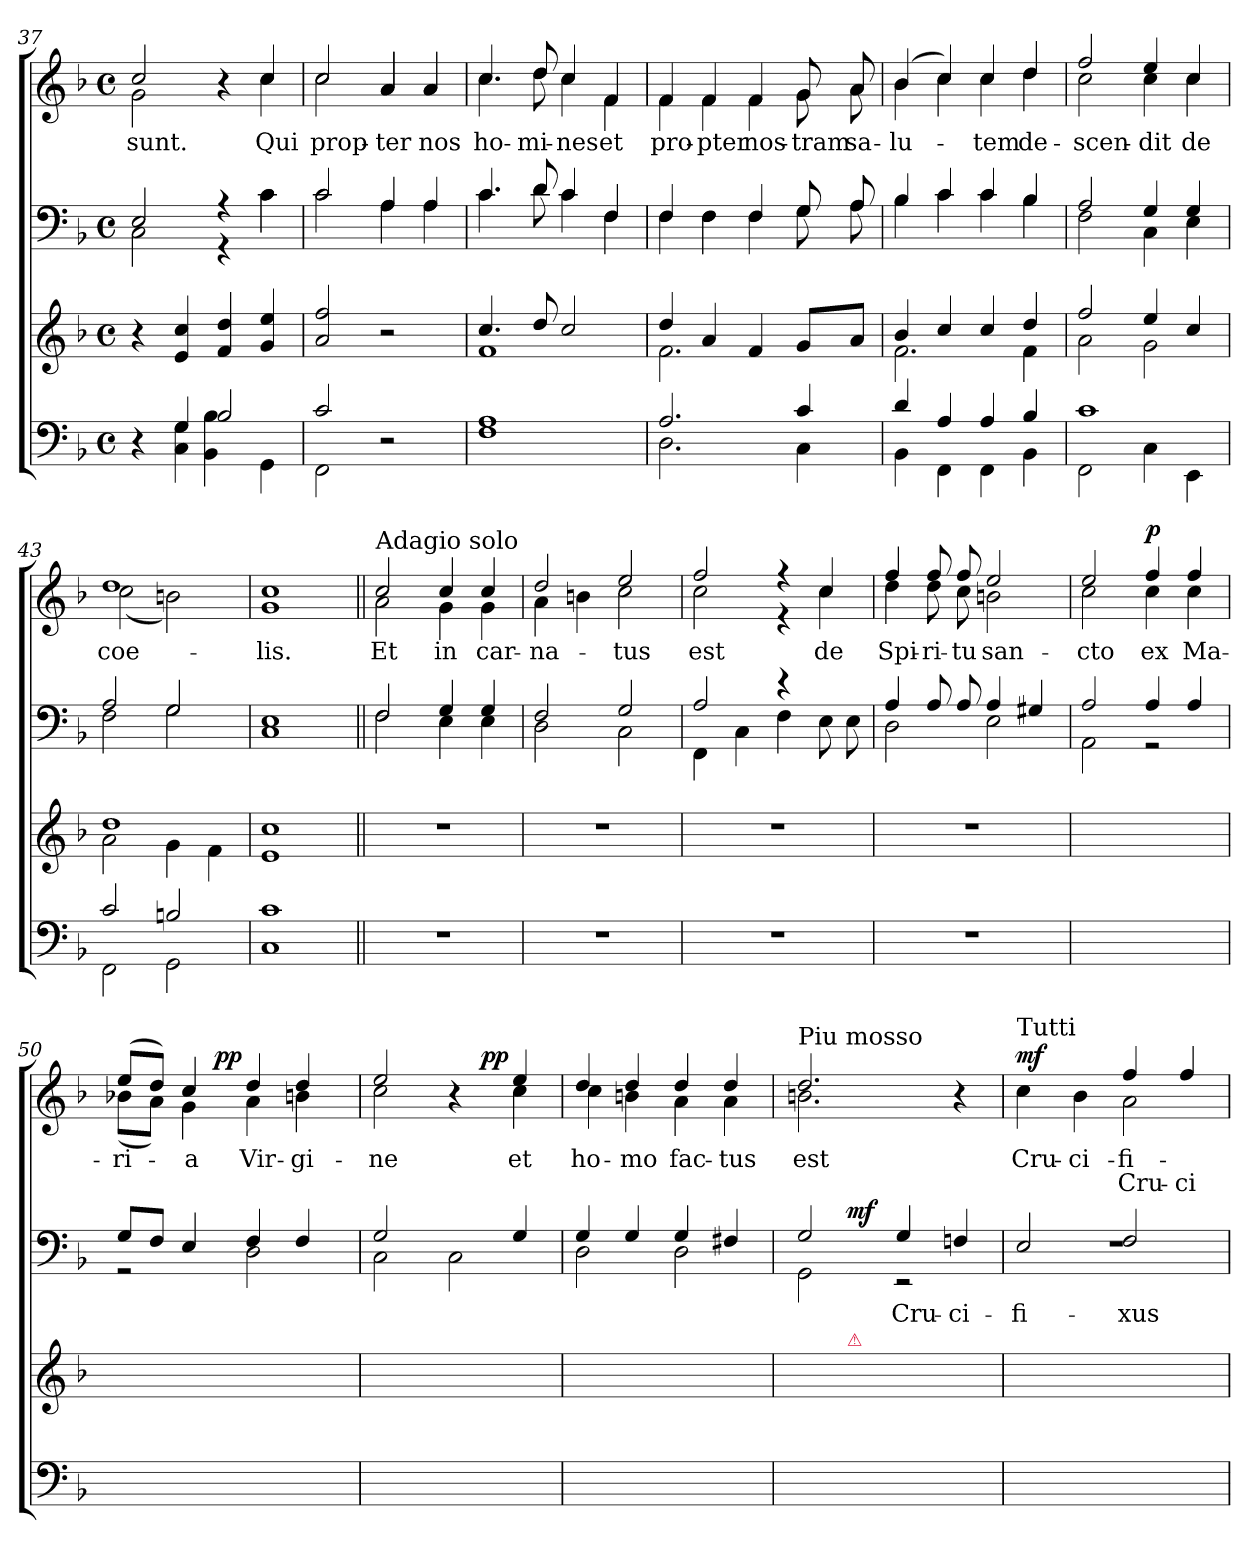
**kern	**kern	**kern	**text	**dynam	**kern	**text	**text	**dynam
*part4	*part3	*part2	*part2	*part2	*part1	*part1	*part1	*part1
*staff4	*staff3	*staff2	*staff2	*staff2	*staff1	*staff1	*staff1	*staff1
*clefF4	*clefG2	*clefF4	*	*	*clefG2	*	*	*
*k[b-]	*k[b-]	*k[b-]	*	*	*k[b-]	*	*	*
*M4/4	*M4/4	*M4/4	*	*	*M4/4	*	*	*
*met(c)	*met(c)	*met(c)	*	*	*met(c)	*	*	*
=37	=37	=37	=37	=37	=37	=37	=37	=37
*^	*	*^	*	*	*^	*	*	*
4r	4ryy	4r	2E/	2C\	.	.	2cc/	2g\	sunt.	.	.
4G/	4C\ 4G\	4e/ 4cc/	.	.	.	.	.	.	.	.	.
2B-/	4BB-\ 4B-\	4f/ 4dd/	4r	4r	.	.	4r	4ryy	.	.	.
.	4GG\	4g/ 4ee/	4c\	4c\	.	.	4cc/	4cc\	Qui	.	.
=38	=38	=38	=38	=38	=38	=38	=38	=38	=38	=38	=38
2c/	2FF\	2a/ 2ff/	2c/	2c\	.	.	2cc/	2cc\	prop-	.	.
2r	2ryy	2r	4A/	4A\	.	.	4a/	4a/	-ter	.	.
.	.	.	4A/	4A\	.	.	4a/	4a/	nos	.	.
=39	=39	=39	=39	=39	=39	=39	=39	=39	=39	=39	=39
*	*	*^	*	*	*	*	*	*	*	*	*
1A/	1F\	4.cc/	1f\	4.c/	4.c\	.	.	4.cc/	4.cc\	ho-	.	.
.	.	8dd/	.	8d/	8d\	.	.	8dd/	8dd\	-mi-	.	.
.	.	2cc/	.	4c/	4c\	.	.	4cc/	4cc\	-nes	.	.
.	.	.	.	4F/	4F\	.	.	4f/	4f\	et	.	.
=40	=40	=40	=40	=40	=40	=40	=40	=40	=40	=40	=40	=40
2.A/	2.D\	4dd/	2.f\	4F/	4F\	.	.	4f/	4f\	pro-	.	.
.	.	4a/	.	4F\	4F\	.	.	4f/	4f\	-pter	.	.
.	.	4f/	.	4F/	4F\	.	.	4f/	4f\	nos-	.	.
4c/	4C\	8g/L	4ryy	8G/	8G\	.	.	8g/	8g\	-tram	.	.
.	.	8a/J	.	8A/	8A\	.	.	8a/	8a\	sa-	.	.
=41	=41	=41	=41	=41	=41	=41	=41	=41	=41	=41	=41	=41
4d/	4BB-\	4b-/	2.f\	4B-/	4B-\	.	.	(4b-/	4b-\	-lu-	.	.
4A/	4FF\	4cc/	.	4c/	4c\	.	.	4cc/)	4cc\	.	.	.
4A/	4FF\	4cc/	.	4c/	4c\	.	.	4cc/	4cc\	-tem	.	.
4B-/	4BB-\	4dd/	4f\	4B-/	4B-\	.	.	4dd/	4dd\	de-	.	.
=42	=42	=42	=42	=42	=42	=42	=42	=42	=42	=42	=42	=42
1c/	2FF\	2ff/	2a\	2A/	2F\	.	.	2ff/	2cc\	-scen-	.	.
.	4C\	4ee/	2g\	4G/	4C\	.	.	4ee/	4cc\	-dit	.	.
.	4EE\	4cc/	.	4G/	4E\	.	.	4cc/	4cc\	de	.	.
=43	=43	=43	=43	=43	=43	=43	=43	=43	=43	=43	=43	=43
2c/	2FF\	1dd/	2a\	2A/	2F\	.	.	1dd/	(2cc\	coe-	.	.
2Bn/	2GG\	.	4g\	2G/	2G\	.	.	.	2bn\)	.	.	.
.	.	.	4f\	.	.	.	.	.	.	.	.	.
=44	=44	=44	=44	=44	=44	=44	=44	=44	=44	=44	=44	=44
1c/	1C\	1cc/	1e\	1E/	1C\	.	.	1cc/	1g\	-lis.	.	.
=45||	=45||	=45||	=45||	=45||	=45||	=45||	=45||	=45||	=45||	=45||	=45||	=45||
!	!	!	!	!	!	!	!	!LO:TX:a:t=Adagio solo	!	!	!	!
*v	*v	*	*	*	*	*	*	*	*	*	*	*
*	*v	*v	*	*	*	*	*	*	*	*	*
1r	1r	2F/	2F\	.	.	2cc/	2a\	Et	.	.
.	.	4G/	4E\	.	.	4cc/	4g\	in	.	.
.	.	4G/	4E\	.	.	4cc/	4g\	car-	.	.
=46	=46	=46	=46	=46	=46	=46	=46	=46	=46	=46
1r	1r	2F/	2D\	.	.	2dd/	4a\	-na-	.	.
.	.	.	.	.	.	.	4bn\	.	.	.
.	.	2G/	2C\	.	.	2ee/	2cc\	-tus	.	.
=47	=47	=47	=47	=47	=47	=47	=47	=47	=47	=47
1r	1r	2A/	4FF\	.	.	2ff/	2cc\	est	.	.
.	.	.	4C\	.	.	.	.	.	.	.
.	.	4r	4F\	.	.	4r	4r	.	.	.
.	.	4ryy	8E\	.	.	4cc/	4cc\	de	.	.
.	.	.	8E\	.	.	.	.	.	.	.
=48	=48	=48	=48	=48	=48	=48	=48	=48	=48	=48
1r	1r	4A/	2D\	.	.	4ff/	4dd\	Spi-	.	.
.	.	8A/	.	.	.	8ff/	8dd\	-ri-	.	.
.	.	8A/	.	.	.	8ff/	8cc\	-tu	.	.
.	.	4A/	2E\	.	.	2ee/	2bn\	san-	.	.
.	.	4G#X/	.	.	.	.	.	.	.	.
=49	=49	=49	=49	=49	=49	=49	=49	=49	=49	=49
1ryy	1ryy	2A/	2AA\	.	.	2ee/	2cc\	-cto	.	.
!	!	!	!	!	!	!	!	!	!	!LO:DY:a
.	.	4A/	2r	.	.	4ff/	4cc\	ex	.	p
.	.	4A/	.	.	.	4ff/	4cc\	Ma-	.	.
=50	=50	=50	=50	=50	=50	=50	=50	=50	=50	=50
*	*	*	*	*	*	*	*^	*	*	*
1ryy	1ryy	8G/L	2r	.	.	(8ee/L	(8b-X\L	4.ryy	-ri-	.	.
.	.	8F/J	.	.	.	8dd/J)	8a\J)	.	.	.	.
.	.	4E/	.	.	.	4cc/	4g\	.	-a	.	.
!	!	!	!	!	!	!	!	!	!	!	!LO:DY:a
.	.	.	.	.	.	.	.	2ryy	.	.	pp
.	.	4F/	2D\	.	.	4dd/	4a\	.	Vir-	.	.
.	.	4F/	.	.	.	4dd/	4bn\	.	-gi-	.	.
.	.	.	.	.	.	.	.	8ryy	.	.	.
=51	=51	=51	=51	=51	=51	=51	=51	=51	=51	=51	=51
1ryy	1ryy	2G/	2C\	.	.	2ee/	2cc\	2ryy	-ne	.	.
.	.	4ryy	2C\	.	.	4r	4ryy	8ryy	.	.	.
!	!	!	!	!	!	!	!	!	!	!	!LO:DY:a
.	.	.	.	.	.	.	.	4.ryy	.	.	pp
.	.	4G/	.	.	.	4ee/	4cc\	.	et	.	.
*	*	*	*	*	*	*	*v	*v	*	*	*
=52	=52	=52	=52	=52	=52	=52	=52	=52	=52	=52
1ryy	1ryy	4G/	2D\	.	.	4dd/	4cc\	ho-	.	.
.	.	4G/	.	.	.	4dd/	4bn\	-mo	.	.
.	.	4G/	2D\	.	.	4dd/	4a\	fac-	.	.
.	.	4F#X/	.	.	.	4dd/	4a\	-tus	.	.
=53	=53	=53	=53	=53	=53	=53	=53	=53	=53	=53
*	*	*	*^	*	*	*	*	*	*	*
!	!	!	!	!	!	!	!LO:TX:a:t=Piu mosso	!	!	!	!
*	*^	*	*	*	*	*	*	*	*	*	*
1ryy	1ryy	4ryy	2G/	2GG\	4ryy	.	.	2.dd/	2.bn\	est	.	.
!	!	!LO:TX:a:color=crimson:t=⚠	!	!	!	!	!	!	!	!	!	!
!	!	!	!	!	!	!	!LO:DY:a	!	!	!	!	!
.	.	2.ryy	.	.	2.ryy	.	mf	.	.	.	.	.
.	.	.	4G/	2r	.	Cru-	.	.	.	.	.	.
.	.	.	4Fn/	.	.	-ci-	.	4r	4ryy	.	.	.
=54	=54	=54	=54	=54	=54	=54	=54	=54	=54	=54	=54	=54
!	!	!	!	!	!	!	!	!LO:TX:a:t=Tutti	!	!	!	!
!	!	!	!	!	!	!	!	!	!	!	!	!LO:DY:a
*	*v	*v	*	*	*	*	*	*	*	*	*	*
*	*	*	*v	*v	*	*	*	*	*	*	*
1ryy	1ryy	2E/	1r	-fi-	.	2ryy	4cc\	Cru-	.	mf
.	.	.	.	.	.	.	4b-\	-ci-	.	.
.	.	2F/	.	-xus	.	4ff/	2a\	-fi-	Cru-	.
.	.	.	.	.	.	4ff/	.	.	-ci-	.
*	*	*v	*v	*	*	*	*	*	*	*
*	*	*	*	*	*v	*v	*	*	*
=	=	=	=	=	=	=	=	=
*-	*-	*-	*-	*-	*-	*-	*-	*-
